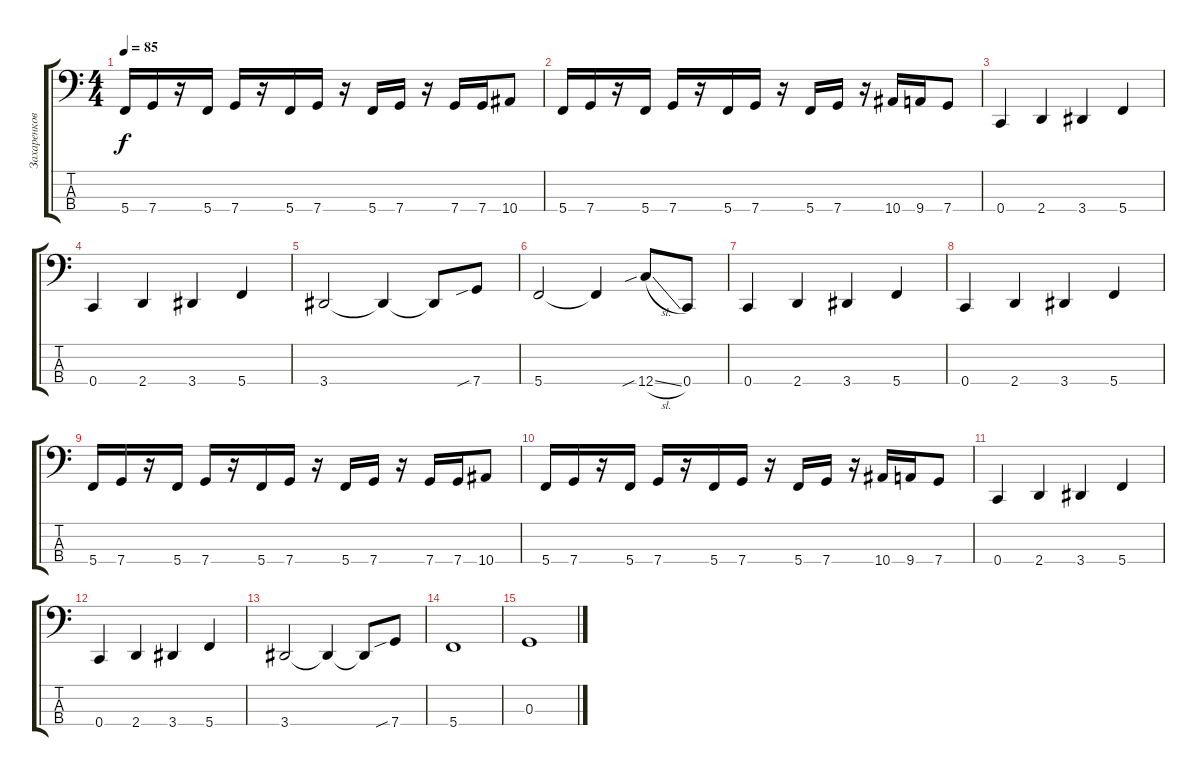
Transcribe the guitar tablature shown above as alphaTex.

\track ("Захаренков" "Захаренков") {instrument electricbasspick}
\staff {score tabs}
\tuning (F2 C2 G1 C1) {hide}
\ts (4 4)
\tempo 85
\clef f4
\ks c
5.4.16{dy f} 7.4.16 r.16 5.4.16 7.4.16 r.16 5.4.16 7.4.16 r.16 5.4.16 7.4.16 r.16 7.4.16 7.4.16 10.4.8 |
5.4.16 7.4.16 r.16 5.4.16 7.4.16 r.16 5.4.16 7.4.16 r.16 5.4.16 7.4.16 r.16 10.4.16 9.4.16 7.4.8 |
0.4.4 2.4.4 3.4.4 5.4.4 |
0.4.4 2.4.4 3.4.4 5.4.4 |
3.4.2 3.4{t}.4 3.4{t}.8 7.4{sib}.8 |
5.4.2 5.4{t}.4 12.4{sib sl}.8 0.4.8 |
0.4.4 2.4.4 3.4.4 5.4.4 |
0.4.4 2.4.4 3.4.4 5.4.4 |
5.4.16 7.4.16 r.16 5.4.16 7.4.16 r.16 5.4.16 7.4.16 r.16 5.4.16 7.4.16 r.16 7.4.16 7.4.16 10.4.8 |
5.4.16 7.4.16 r.16 5.4.16 7.4.16 r.16 5.4.16 7.4.16 r.16 5.4.16 7.4.16 r.16 10.4.16 9.4.16 7.4.8 |
0.4.4 2.4.4 3.4.4 5.4.4 |
0.4.4 2.4.4 3.4.4 5.4.4 |
3.4.2 3.4{t}.4 3.4{t}.8 7.4{sib}.8 |
5.4.1 |
0.3.1
